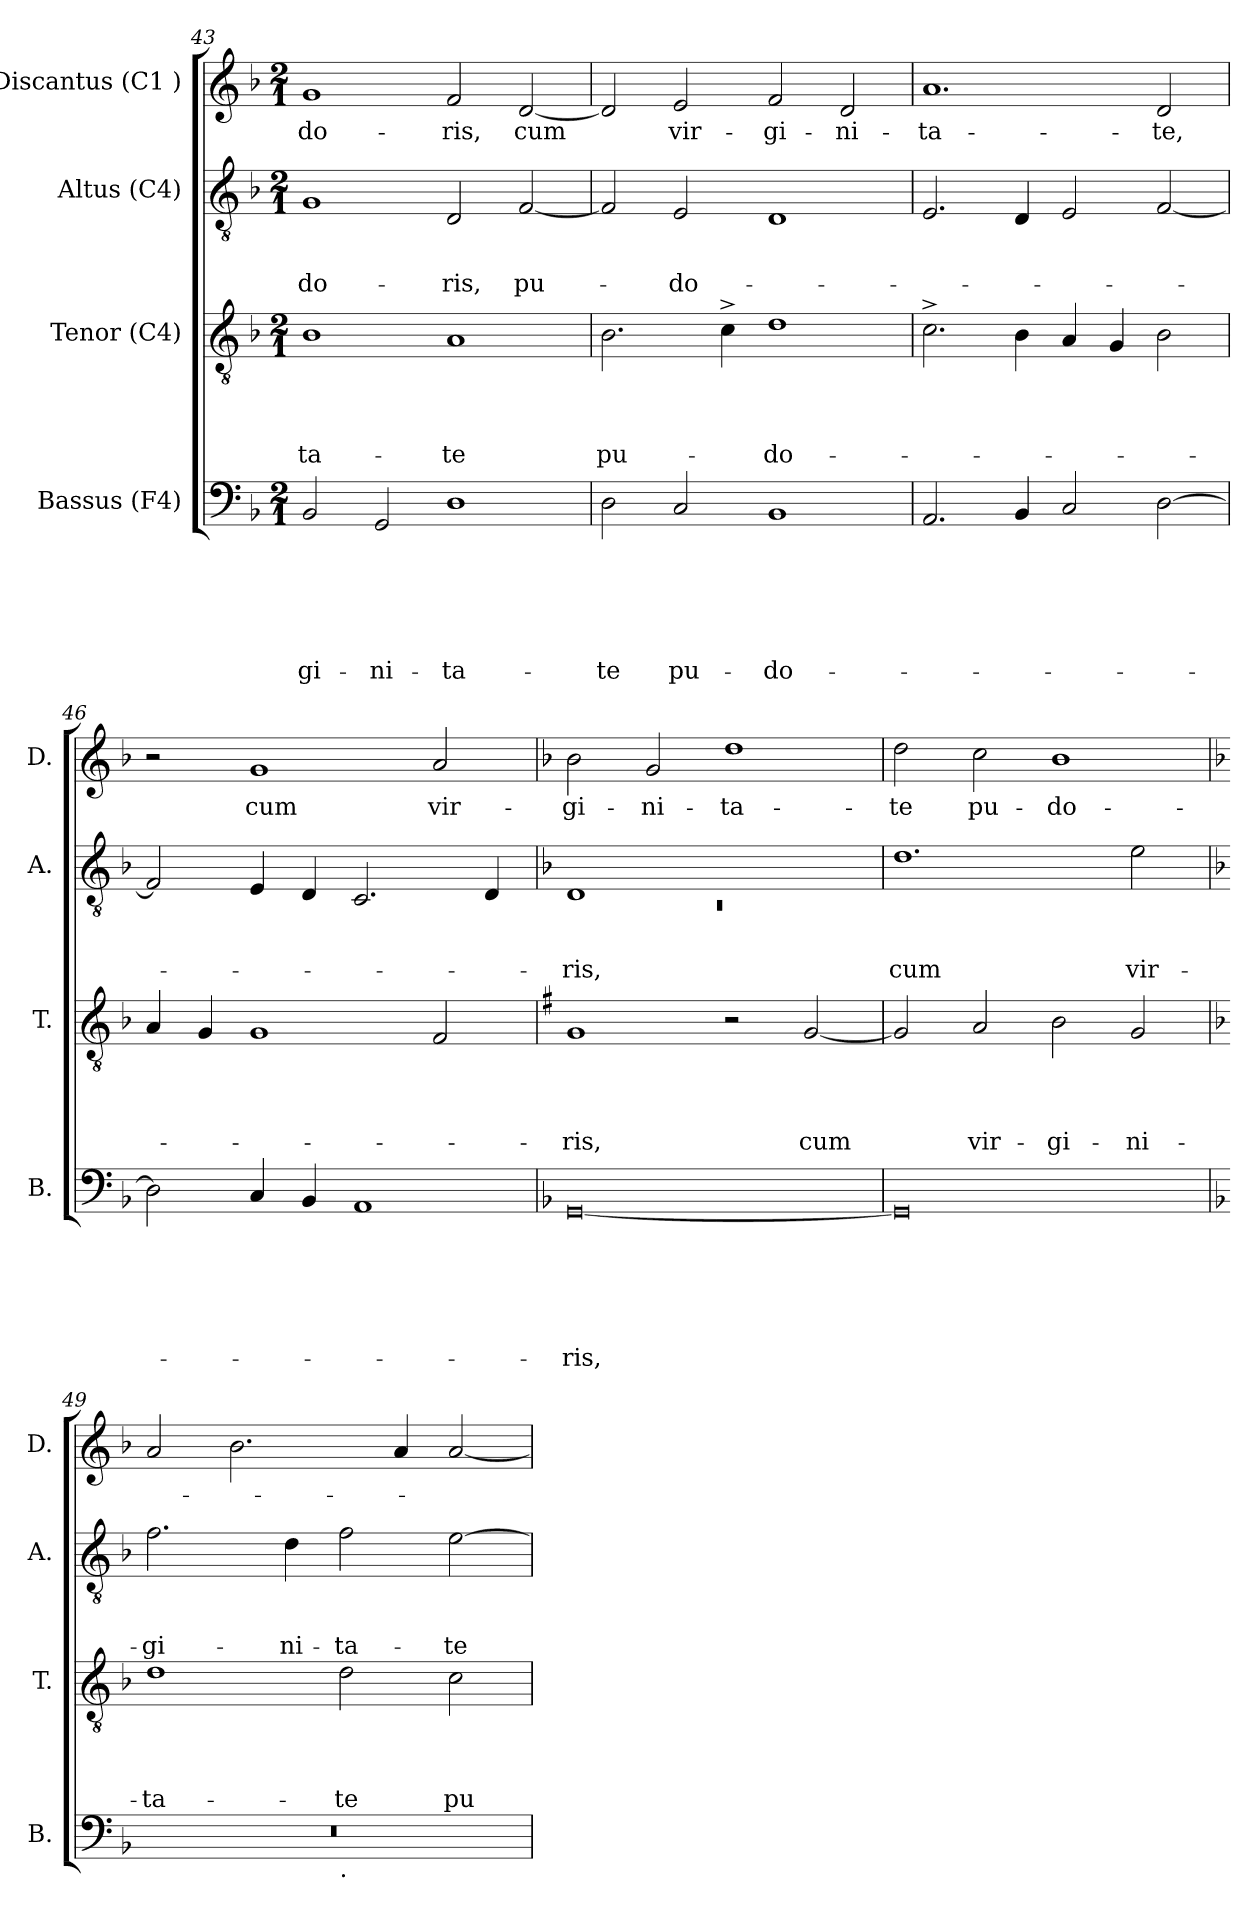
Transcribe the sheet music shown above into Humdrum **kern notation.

**kern	**text	**text	**text	**text	**text	**text	**kern	**text	**text	**text	**text	**kern	**text	**text	**text	**kern	**text
*part4	*part4	*part4	*part4	*part4	*part4	*part4	*part3	*part3	*part3	*part3	*part3	*part2	*part2	*part2	*part2	*part1	*part1
*staff4	*staff4	*staff4	*staff4	*staff4	*staff4	*staff4	*staff3	*staff3	*staff3	*staff3	*staff3	*staff2	*staff2	*staff2	*staff2	*staff1	*staff1
*I"Bassus (F4)	*	*	*	*	*	*	*I"Tenor (C4)	*	*	*	*	*I"Altus (C4)	*	*	*	*I"Discantus (C1 )	*
*I'B.	*	*	*	*	*	*	*I'T.	*	*	*	*	*I'A.	*	*	*	*I'D.	*
*clefF4	*	*	*	*	*	*	*clefGv2	*	*	*	*	*clefGv2	*	*	*	*clefG2	*
*k[b-]	*	*	*	*	*	*	*k[b-]	*	*	*	*	*k[b-]	*	*	*	*k[b-]	*
*F:	*	*	*	*	*	*	*F:	*	*	*	*	*F:	*	*	*	*F:	*
*M2/1	*	*	*	*	*	*	*M2/1	*	*	*	*	*M2/1	*	*	*	*M2/1	*
=43	=43	=43	=43	=43	=43	=43	=43	=43	=43	=43	=43	=43	=43	=43	=43	=43	=43
!	!	!	!	!	!	!LO:LY:b	!	!	!	!	!LO:LY:b	!	!	!	!LO:LY:b	!	!LO:LY:b
2BB-/	.	.	.	.	.	-gi-	1B-	.	.	.	-ta-	1G	.	.	-do-	1g	-do-
!	!	!	!	!	!	!LO:LY:b	!	!	!	!	!	!	!	!	!	!	!
2GG/	.	.	.	.	.	-ni-	.	.	.	.	.	.	.	.	.	.	.
!	!	!	!	!	!	!LO:LY:b	!	!	!	!	!LO:LY:b	!	!	!	!LO:LY:b	!	!LO:LY:b
1D	.	.	.	.	.	-ta-	1A	.	.	.	-te	2D/	.	.	-ris,	2f/	-ris,
!	!	!	!	!	!	!	!	!	!	!	!	!	!	!	!LO:LY:b	!	!LO:LY:b
.	.	.	.	.	.	.	.	.	.	.	.	[<2F/	.	.	pu-	[<2d/	cum
=44	=44	=44	=44	=44	=44	=44	=44	=44	=44	=44	=44	=44	=44	=44	=44	=44	=44
!	!	!	!	!	!	!LO:LY:b	!	!	!	!	!LO:LY:b	!	!	!	!	!	!
2D\	.	.	.	.	.	-te	2.B-\	.	.	.	pu-	2F/]	.	.	.	2d/]	.
!	!	!	!	!	!	!LO:LY:b	!	!	!	!	!	!	!	!	!LO:LY:b	!	!LO:LY:b
2C/	.	.	.	.	.	pu-	.	.	.	.	.	2E/	.	.	-do-	2e/	vir-
.	.	.	.	.	.	.	4c^>\	.	.	.	.	.	.	.	.	.	.
!	!	!	!	!	!	!LO:LY:b	!	!	!	!	!LO:LY:b	!	!	!	!	!	!LO:LY:b
1BB-	.	.	.	.	.	-do-	1d	.	.	.	-do-	1D	.	.	.	2f/	-gi-
!	!	!	!	!	!	!	!	!	!	!	!	!	!	!	!	!	!LO:LY:b
.	.	.	.	.	.	.	.	.	.	.	.	.	.	.	.	2d/	-ni-
!!LO:PB:g=z
=45	=45	=45	=45	=45	=45	=45	=45	=45	=45	=45	=45	=45	=45	=45	=45	=45	=45
!	!	!	!	!	!	!	!	!	!	!	!	!	!	!	!	!	!LO:LY:b
2.AA/	.	.	.	.	.	.	2.c^>\	.	.	.	.	2.E/	.	.	.	1.a	-ta-
4BB-/	.	.	.	.	.	.	4B-\	.	.	.	.	4D/	.	.	.	.	.
2C/	.	.	.	.	.	.	4A/	.	.	.	.	2E/	.	.	.	.	.
.	.	.	.	.	.	.	4G/	.	.	.	.	.	.	.	.	.	.
!	!	!	!	!	!	!	!	!	!	!	!	!	!	!	!	!	!LO:LY:b
[>2D\	.	.	.	.	.	.	2B-\	.	.	.	.	[<2F/	.	.	.	2d/	-te,
=46	=46	=46	=46	=46	=46	=46	=46	=46	=46	=46	=46	=46	=46	=46	=46	=46	=46
2D\]	.	.	.	.	.	.	4A/	.	.	.	.	2F/]	.	.	.	2r	.
.	.	.	.	.	.	.	4G/	.	.	.	.	.	.	.	.	.	.
!	!	!	!	!	!	!	!	!	!	!	!	!	!	!	!	!	!LO:LY:b
4C/	.	.	.	.	.	.	1G	.	.	.	.	4E/	.	.	.	1g	cum
4BB-/	.	.	.	.	.	.	.	.	.	.	.	4D/	.	.	.	.	.
1AA	.	.	.	.	.	.	.	.	.	.	.	2.C/	.	.	.	.	.
!	!	!	!	!	!	!	!	!	!	!	!	!	!	!	!	!	!LO:LY:b
.	.	.	.	.	.	.	2F/	.	.	.	.	.	.	.	.	2a/	vir-
.	.	.	.	.	.	.	.	.	.	.	.	4D/	.	.	.	.	.
=47	=47	=47	=47	=47	=47	=47	=47	=47	=47	=47	=47	=47	=47	=47	=47	=47	=47
*	*	*	*	*	*	*	*k[f#]	*	*	*	*	*	*	*	*	*	*
*	*	*	*	*	*	*	*G:	*	*	*	*	*	*	*	*	*	*
*	*	*	*	*	*	*	*	*	*	*	*	*^	*	*	*	*	*
!	!	!	!	!	!	!LO:LY:b	!	!	!	!	!LO:LY:b	!	!LO:N:vis=1	!	!	!LO:LY:b	!	!LO:LY:b
[<0GG	.	.	.	.	.	-ris,	1G	.	.	.	-ris,	1D	0rC	.	.	-ris,	2b-\	-gi-
!	!	!	!	!	!	!	!	!	!	!	!	!	!	!	!	!	!	!LO:LY:b
.	.	.	.	.	.	.	.	.	.	.	.	.	.	.	.	.	2g/	-ni-
!	!	!	!	!	!	!	!	!	!	!	!	!	!	!	!	!	!	!LO:LY:b
.	.	.	.	.	.	.	2r	.	.	.	.	1ryy	.	.	.	.	1dd	-ta-
!	!	!	!	!	!	!	!	!	!	!	!LO:LY:b	!	!	!	!	!	!	!
.	.	.	.	.	.	.	[<2G/	.	.	.	cum	.	.	.	.	.	.	.
*	*	*	*	*	*	*	*	*	*	*	*	*v	*v	*	*	*	*	*
=48	=48	=48	=48	=48	=48	=48	=48	=48	=48	=48	=48	=48	=48	=48	=48	=48	=48
!	!	!	!	!	!	!	!	!	!	!	!	!	!	!	!LO:LY:b	!	!LO:LY:b
0GG]	.	.	.	.	.	.	2G/]	.	.	.	.	1.d	.	.	cum	2dd\	-te
!	!	!	!	!	!	!	!	!	!	!	!LO:LY:b	!	!	!	!	!	!LO:LY:b
.	.	.	.	.	.	.	2A/	.	.	.	vir-	.	.	.	.	2cc\	pu-
!	!	!	!	!	!	!	!	!	!	!	!LO:LY:b	!	!	!	!	!	!LO:LY:b
.	.	.	.	.	.	.	2B\	.	.	.	-gi-	.	.	.	.	1b-	-do-
!	!	!	!	!	!	!	!	!	!	!	!LO:LY:b	!	!	!	!LO:LY:b	!	!
.	.	.	.	.	.	.	2G/	.	.	.	-ni-	2e\	.	.	vir-	.	.
!!LO:LB:g=z
=49	=49	=49	=49	=49	=49	=49	=49	=49	=49	=49	=49	=49	=49	=49	=49	=49	=49
*	*	*	*	*	*	*	*k[b-]	*	*	*	*	*	*	*	*	*	*
*	*	*	*	*	*	*	*F:	*	*	*	*	*	*	*	*	*	*
!	!	!	!	!	!	!	!	!	!	!	!LO:LY:b	!	!	!	!LO:LY:b	!	!
*^	*	*	*	*	*	*	*	*	*	*	*	*	*	*	*	*	*
0r	1ryy	.	.	.	.	.	.	1d	.	.	.	-ta-	2.f\	.	.	-gi-	2a/	.
.	.	.	.	.	.	.	.	.	.	.	.	.	.	.	.	.	2.b-\	.
!	!	!	!	!	!	!	!	!	!	!	!	!	!	!	!	!LO:LY:b	!	!
.	.	.	.	.	.	.	.	.	.	.	.	.	4d\	.	.	-ni-	.	.
!	!LO:TX:b:t=.	!	!	!	!	!	!	!	!	!	!	!	!	!	!	!	!	!
!	!	!	!	!	!	!	!	!	!	!	!	!LO:LY:b	!	!	!	!LO:LY:b	!	!
.	1ryy	.	.	.	.	.	.	2d\	.	.	.	-te	2f\	.	.	-ta-	.	.
.	.	.	.	.	.	.	.	.	.	.	.	.	.	.	.	.	4a/	.
!	!	!	!	!	!	!	!	!	!	!	!	!LO:LY:b	!	!	!	!LO:LY:b	!	!
.	.	.	.	.	.	.	.	2c\	.	.	.	pu-	[>2e\	.	.	-te	[<2a/	.
*v	*v	*	*	*	*	*	*	*	*	*	*	*	*	*	*	*	*	*
=	=	=	=	=	=	=	=	=	=	=	=	=	=	=	=	=	=
*-	*-	*-	*-	*-	*-	*-	*-	*-	*-	*-	*-	*-	*-	*-	*-	*-	*-
